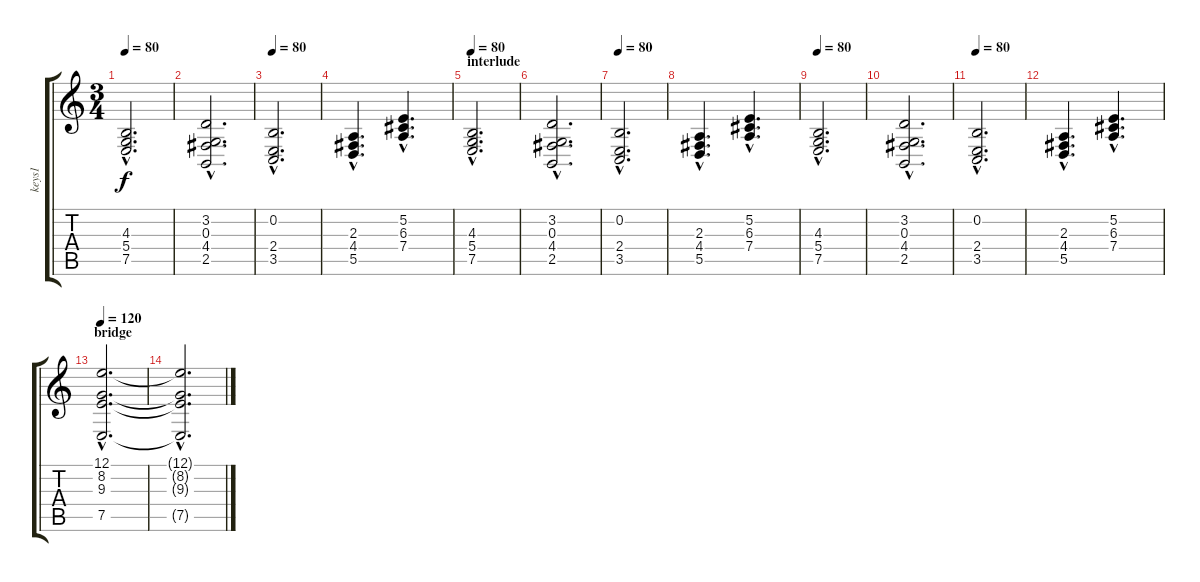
\track ("keys1" "keys1") {instrument synthstrings1}
\staff {score tabs}
\tuning (E4 B3 G3 D3 A2 E2) {hide}
\ts (3 4)
\tempo 80
\clef g2
\ks c
(4.3{hac} 5.4{hac} 7.5{hac}).2{d dy f instrument synthstrings1} |
(3.2{hac} 0.3{hac} 4.4{hac} 2.5{hac}).2{d} |
\tempo 80
(0.2{hac} 2.4{hac} 3.5{hac}).2{d} |
(2.3{hac} 4.4{hac} 5.5{hac}).4{d} (5.2{hac} 6.3{hac} 7.4{hac}).4{d} |
\section ("" "interlude")
\tempo 80
(4.3{hac} 5.4{hac} 7.5{hac}).2{d instrument synthstrings1} |
(3.2{hac} 0.3{hac} 4.4{hac} 2.5{hac}).2{d} |
\tempo 80
(0.2{hac} 2.4{hac} 3.5{hac}).2{d} |
(2.3{hac} 4.4{hac} 5.5{hac}).4{d} (5.2{hac} 6.3{hac} 7.4{hac}).4{d} |
\tempo 80
(4.3{hac} 5.4{hac} 7.5{hac}).2{d instrument synthstrings1} |
(3.2{hac} 0.3{hac} 4.4{hac} 2.5{hac}).2{d} |
\tempo 80
(0.2{hac} 2.4{hac} 3.5{hac}).2{d} |
(2.3{hac} 4.4{hac} 5.5{hac}).4{d} (5.2{hac} 6.3{hac} 7.4{hac}).4{d} |
\section ("" "bridge")
\tempo 120
(12.1{hac} 8.2{hac} 9.3{hac} 7.5{hac}).2{d} |
(12.1{hac t} 8.2{hac t} 9.3{hac t} 7.5{hac t}).2{d}
